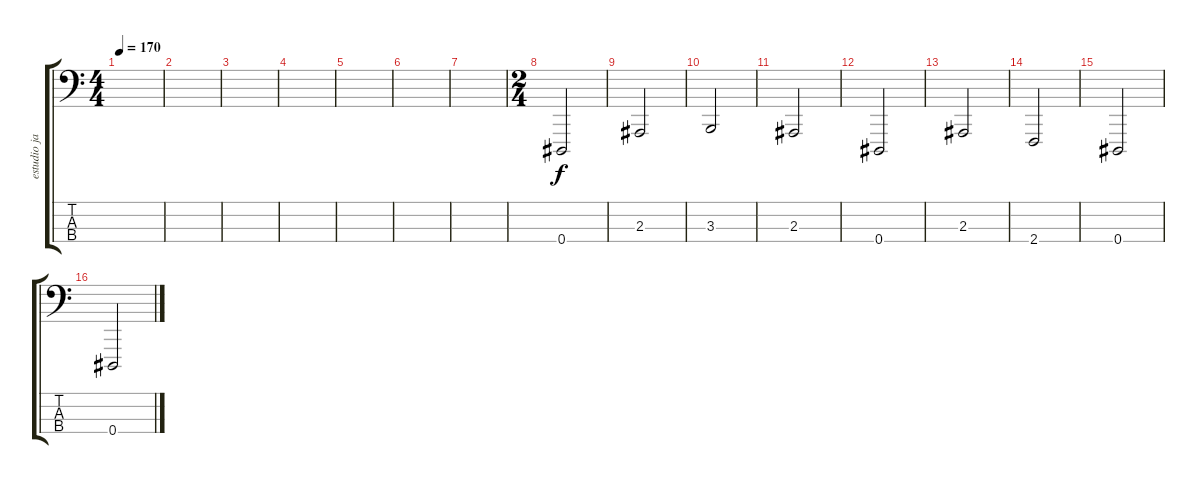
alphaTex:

\track ("estudio jaime" "estudio ja") {instrument cello}
\staff {score tabs}
\tuning (Gb2 Db2 Ab1 Eb1) {hide}
\ts (4 4)
\tempo 170
\clef f4
\ks c
|
|
|
|
|
|
|
\ts (2 4)
0.4.2 |
2.3.2 |
3.3.2 |
2.3.2 |
0.4.2 |
2.3.2 |
2.4.2 |
0.4.2 |
0.4.2
